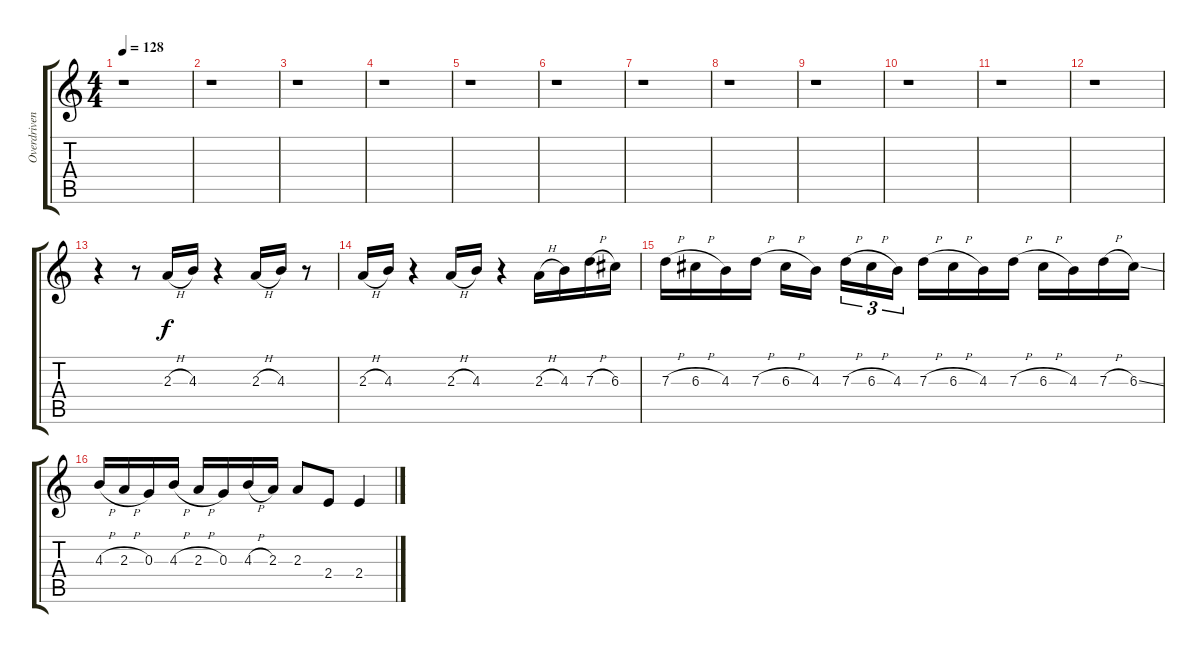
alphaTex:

\track ("Overdriven Guitar 1" "Overdriven") {instrument overdrivenguitar}
\staff {score tabs}
\tuning (E4 B3 G3 D3 A2 E2) {hide}
\ts (4 4)
\tempo 128
\clef g2
\ks c
r.1{dy f} |
r.1 |
r.1 |
r.1 |
r.1 |
r.1 |
r.1 |
r.1 |
r.1 |
r.1 |
r.1 |
r.1 |
r.4 r.8 2.3{h}.16 4.3.16 r.4 2.3{h}.16 4.3.16 r.8 |
2.3{h}.16 4.3.16 r.4 2.3{h}.16 4.3.16 r.4 2.3{h}.16 4.3.16 7.3{h}.16 6.3.16 |
7.3{h}.16 6.3{h}.16 4.3.16 7.3{h}.16 6.3{h}.16 4.3.16 7.3{h}.16{tu (3 2)} 6.3{h}.16{tu (3 2)} 4.3.16{tu (3 2)} 7.3{h}.16 6.3{h}.16 4.3.16 7.3{h}.16 6.3{h}.16 4.3.16 7.3{h}.16 6.3{ss}.16 |
4.3{h}.16 2.3{h}.16 0.3.16 4.3{h}.16 2.3{h}.16 0.3.16 4.3{h}.16 2.3.16 2.3.8 2.4.8 2.4.4
